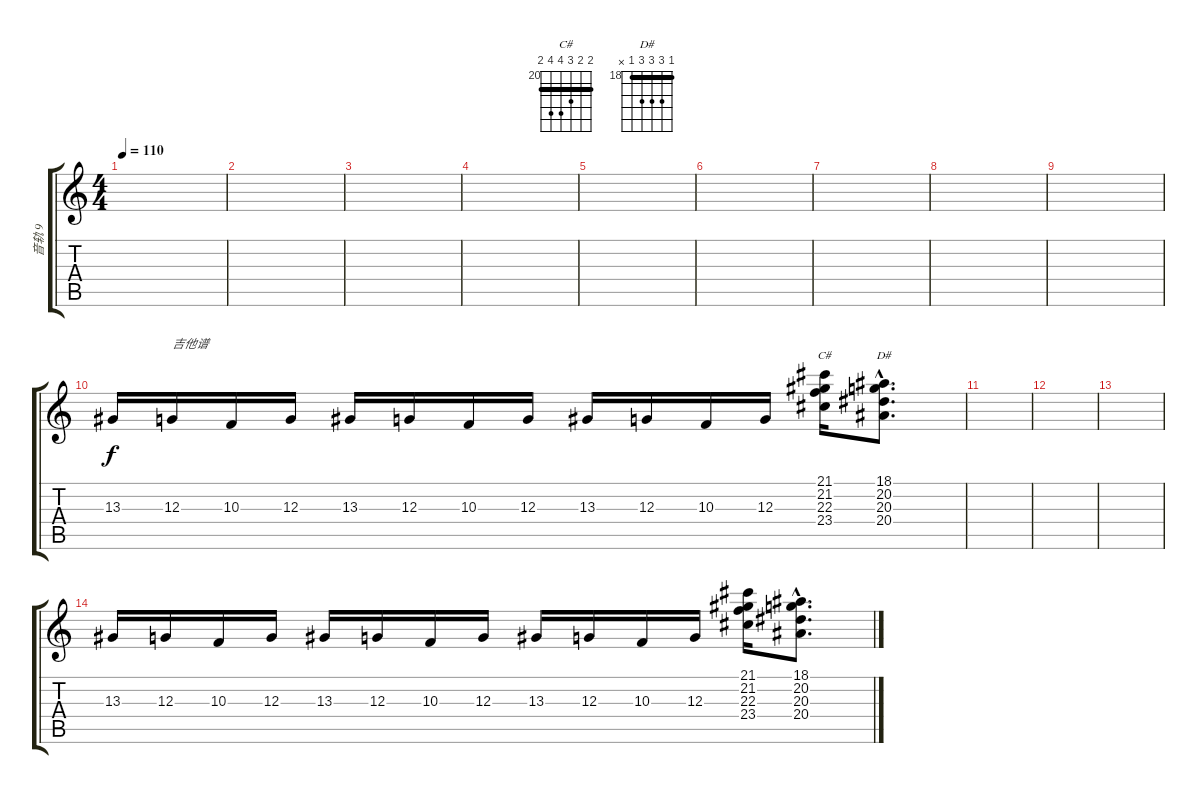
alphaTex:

\track ("音轨 9" "音轨 9") {instrument stringensemble1}
\staff {score tabs}
\tuning (E4 B3 G3 D3 A2 E2) {hide}
\chord ("C#" 21 21 22 23 23 21) {firstfret 20 barre 21}
\chord ("D#" 18 20 20 20 18 x) {firstfret 18 barre 18}
\ts (4 4)
\tempo 110
\clef g2
\ks c
|
|
|
|
|
|
|
|
|
13.3.16 12.3.16{txt "吉他谱"} 10.3.16 12.3.16 13.3.16 12.3.16 10.3.16 12.3.16 13.3.16 12.3.16 10.3.16 12.3.16 (21.1 21.2 22.3 23.4).16{ch "C#"} (18.1{hac} 20.2{hac} 20.3{hac} 20.4{hac}).8{d ch "D#"} |
|
|
|
13.3.16 12.3.16 10.3.16 12.3.16 13.3.16 12.3.16 10.3.16 12.3.16 13.3.16 12.3.16 10.3.16 12.3.16 (21.1 21.2 22.3 23.4).16 (18.1{hac} 20.2{hac} 20.3{hac} 20.4{hac}).8{d}
